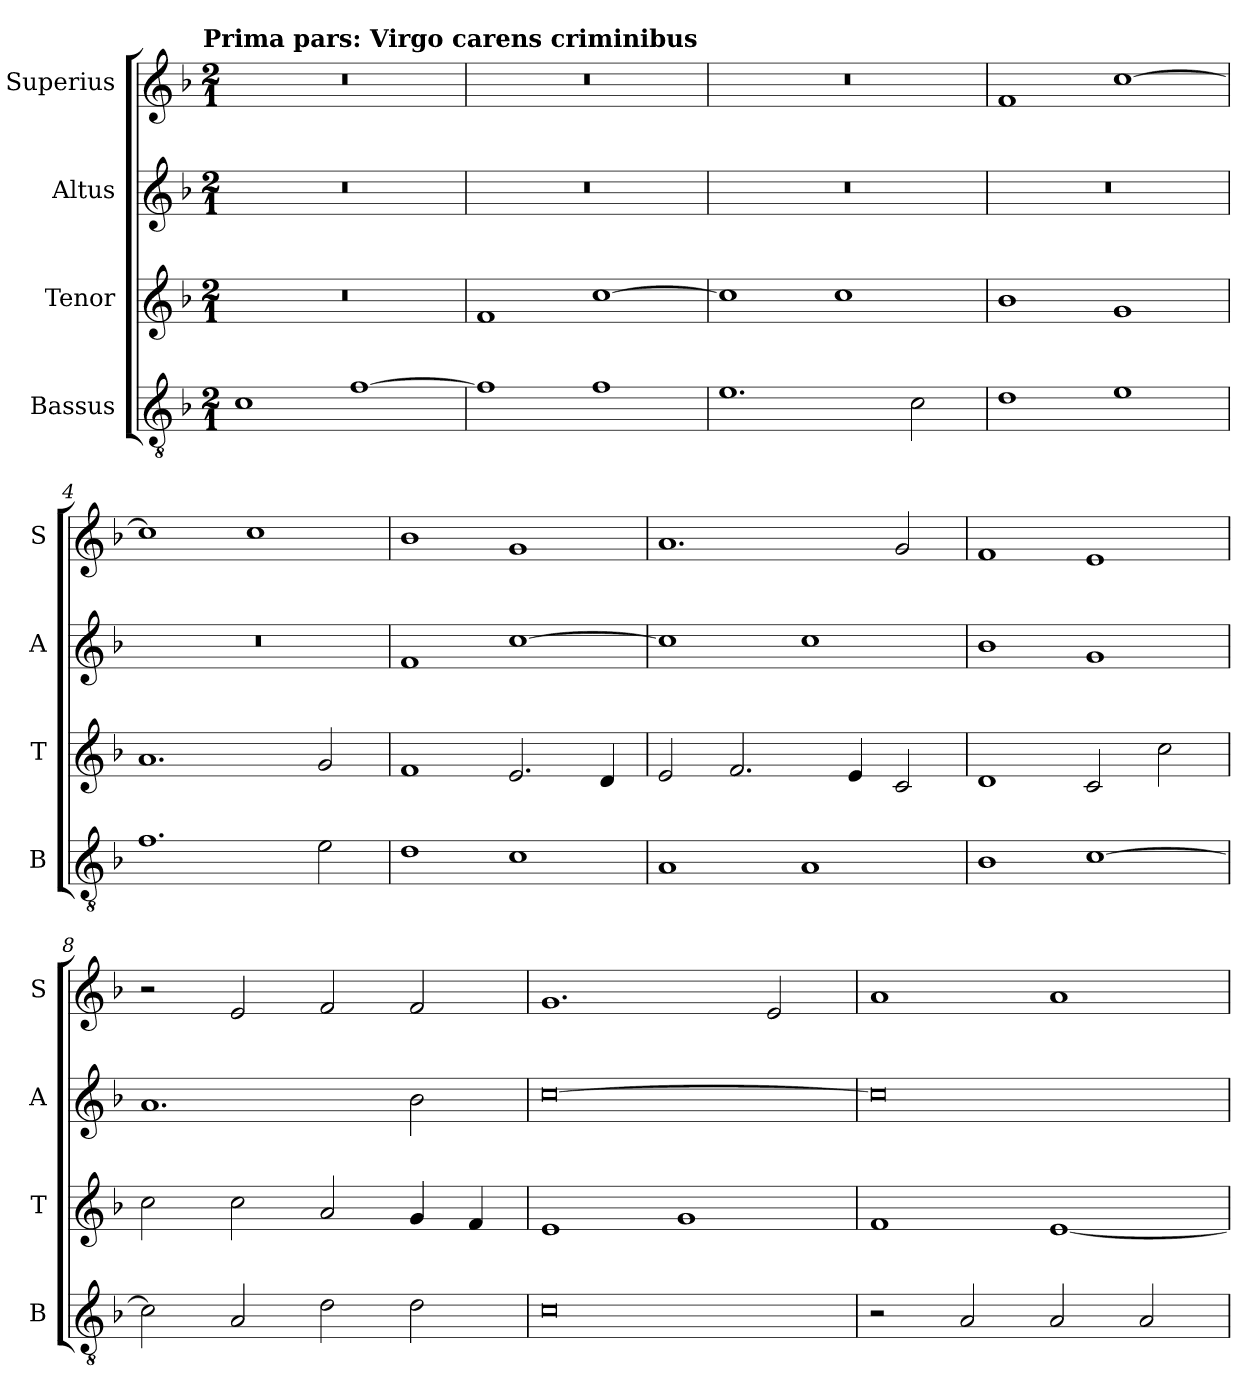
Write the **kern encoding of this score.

**kern	**kern	**kern	**kern
*part4	*part3	*part2	*part1
*staff4	*staff3	*staff2	*staff1
*I"Bassus	*I"Tenor	*I"Altus	*I"Superius
*I'B	*I'T	*I'A	*I'S
*clefGv2	*clefG2	*clefG2	*clefG2
*k[b-]	*k[b-]	*k[b-]	*k[b-]
*F:	*F:	*F:	*F:
!!LO:TX:omd:t=Prima pars&colon; Virgo carens criminibus
*M2/1	*M2/1	*M2/1	*M2/1
=	=	=	=
1c	0r	0r	0r
[1f	.	.	.
=1	=1	=1	=1
1f]	1f	0r	0r
1f	[1cc	.	.
=2	=2	=2	=2
1.e	1cc]	0r	0r
.	1cc	.	.
2c	.	.	.
=3	=3	=3	=3
1d	1b-	0r	1f
1e	1g	.	[1cc
=4	=4	=4	=4
1.f	1.a	0r	1cc]
.	.	.	1cc
2e	2g	.	.
=5	=5	=5	=5
1d	1f	1f	1b-
1c	2.e	[1cc	1g
.	4d	.	.
=6	=6	=6	=6
1A	2e	1cc]	1.a
.	2.f	.	.
1A	.	1cc	.
.	4e	.	.
.	2c	.	2g
=7	=7	=7	=7
1B-	1d	1b-	1f
[1c	2c	1g	1e
.	2cc	.	.
=8	=8	=8	=8
2c]	2cc	1.a	2r
2A	2cc	.	2e
2d	2a	.	2f
2d	4g	2b-	2f
.	4f	.	.
=9	=9	=9	=9
0c	1e	[0cc	1.g
.	1g	.	.
.	.	.	2e
=10	=10	=10	=10
2r	1f	0cc]	1a
2A	.	.	.
2A	[1e	.	1a
2A	.	.	.
=	=	=	=
*-	*-	*-	*-
